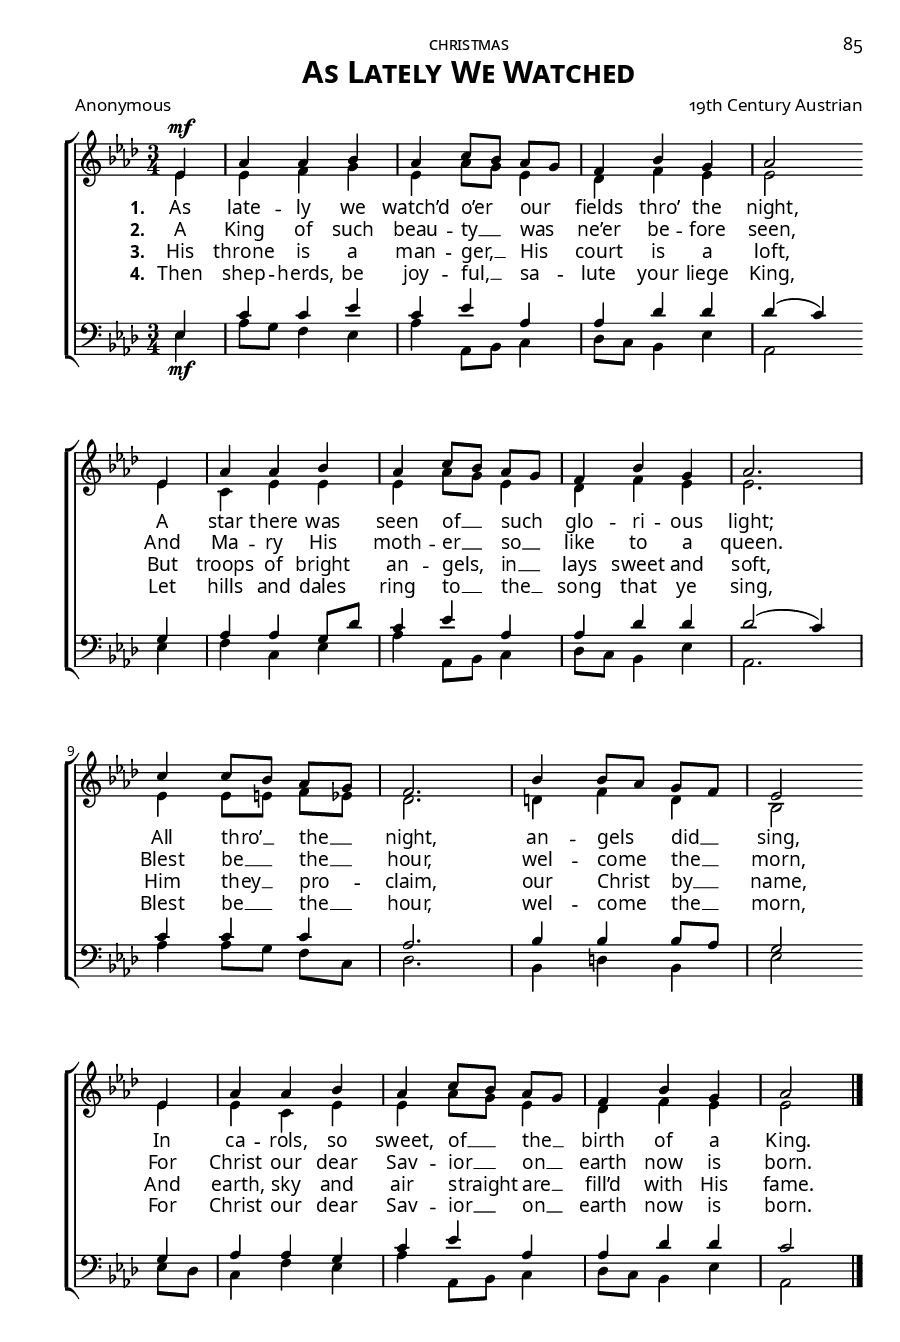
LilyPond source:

\version "2.14.2"
\include "util.ly"
\header {
  title = \markup{\override #'(font-name . "Garamond Premier Pro Semibold"){ \abs-fontsize #15 \smallCapsOldStyle"As Lately We Watched"}}
  poet = \markup\oldStyleNum"Anonymous"
  composer = \markup\oldStyleNum"19th Century Austrian"
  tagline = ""
}
\paper {
  paper-height = 9\in
  paper-width = 6\in
  indent = 0\in
  %system-system-spacing = #'((basic-distance . 10) (padding . 0))
  %system-system-spacing =
  %  #'((basic-distance . 0)
  %     (minimum-distance . 0)
  %     (padding . -0.35)
  %     (stretchability . 100))
  ragged-last-bottom = ##f
  ragged-bottom = ##f
  two-sided = ##t
  inner-margin = 0.5\in
  outer-margin = 0.25\in
  top-margin = 0.25\in
  bottom-margin = 0.25\in
  first-page-number = #085
  print-first-page-number = ##t
  headerLine = \markup{\override #'(font-name . "Garamond Premier Pro") \smallCapsOldStyle"christmas"}
  oddHeaderMarkup = \markup\fill-line{
     \override #'(font-name . "Garamond Premier Pro")\abs-fontsize #8.5
     \combine 
        \fill-line{"" \on-the-fly #print-page-number-check-first
        \oldStylePageNum""
        }
        \fill-line{\headerLine}
  }
  evenHeaderMarkup = \markup {
     \override #'(font-name . "Garamond Premier Pro")\abs-fontsize #8.5
     \combine
        \on-the-fly #print-page-number-check-first
        \oldStylePageNum""
        \fill-line{\headerLine}
  }
}
#(set-global-staff-size 15) \paper{ #(define fonts (make-pango-font-tree "GoudyOlSt BT" "Garamond Premier Pro" "Garamond Premier Pro" (/ 15 20))) }
global = {
  \key aes \major
  \time 3/4
  \autoBeamOff
  \override DynamicLineSpanner #'staff-padding = #0.0
  \override DynamicLineSpanner #'Y-extent = #'(-1 . 1)
}

sopMusic = \relative c' {
  \partial 4 ees4^\mf |
  aes aes bes |
  aes c8[ bes] aes[ g] |
  f4 bes g |
  
  aes2 \bar""\break ees4 |
  aes4 aes4 bes |
  aes c8[ bes] aes[ g] |
  f4 bes g |
  aes2. | \break
  
  c4 c8[ bes] aes[ g] |
  f2. |
  bes4 bes8[ aes] g[ f] |
  ees2 \bar""\break ees4 |
  
  aes aes bes |
  aes c8[ bes] aes[ g] |
  f4 bes g |
  \partial 2 aes2 \bar "|."
}
sopWords = \lyricmode {
  
}

altoMusic = \relative c' {
  ees4 |
  ees f g |
  ees aes8[ g] ees4 |
  des f ees |
  
  ees2 ees4 |
  c ees ees |
  ees aes8[ g] ees4 |
  des f ees |
  ees2. |
  
  ees4 ees8[ e] f[ ees] |
  des2. |
  d4 f d |
  bes2 ees4 |
  
  ees c ees |
  ees aes8[ g] ees4 |
  des f ees |
  ees2 \bar "|."
}
altoWords = \lyricmode {
  \dropLyricsV
  \set stanza = #"1. "
  As late -- ly we watch’d o’er our fields thro’ the night,
  A star there was seen of __ such glo -- ri -- ous light;
  All thro’ __ the __ night, an -- gels did __ sing,
  In ca -- rols, so sweet, of __ the __ birth of a King.
}
altoWordsII = \lyricmode {
  \dropLyricsV
%\markup\italic
  \set stanza = #"2. "
  A King of such beau -- ty __ was ne’er  be -- fore seen,
  And Ma -- ry His moth -- er __ so __ like to a queen.
  Blest be __ the __ hour, wel -- come the __ morn,
  For Christ our dear Sav -- ior __ on __ earth now is born.
}
altoWordsIII = \lyricmode {
  \dropLyricsV
  \set stanza = #"3. "
  His throne is a man -- ger, __ His court is a loft,
  But troops of bright an -- gels, in __ lays sweet and soft,
  Him they __ pro -- claim, our Christ by __ name,
  And earth, sky and air straight are __ fill’d with His fame.
}
altoWordsIV = \lyricmode {
  \dropLyricsV
  \set stanza = #"4. "
  Then shep -- herds, be joy -- ful, __ sa -- lute your liege King,
  Let hills and dales ring to __ the __ song that ye sing,
  Blest be __ the __ hour, wel -- come the __ morn,
  For Christ our dear Sav -- ior __ on __ earth now is born.
}
altoWordsV = \lyricmode {
}
altoWordsVI = \lyricmode {
}
tenorMusic = \relative c {
  ees4_\mf |
  c' c ees |
  c ees aes, |
  aes des des |
  
  des( c) g |
  aes aes g8[ des'] |
  c4 ees aes, |
  aes des des |
  des2( c4) |
  
  c4 c c |
  aes2. |
  bes4 bes bes8[ aes] |
  g2 g4 |
  
  aes4 aes g |
  c ees aes, |
  aes des des |
  c2 \bar "|."
}
tenorWords = \lyricmode {

}

bassMusic = \relative c {
  ees4 |
  aes8[ g] f4 ees |
  aes aes,8[ bes] c4 |
  des8[ c] bes4 ees |
  
  aes,2 ees'4 |
  f c ees |
  aes aes,8[ bes] c4 |
  des8[ c] bes4 ees |
  aes,2. |
  
  aes'4 aes8[ g] f[ c] |
  des2. |
  bes4 d bes |
  ees2 ees8[ des] |
  
  c4 f ees |
  aes aes,8[ bes] c4 |
  des8[ c] bes4 ees |
  aes,2 \bar "|."
}
bassWords = \lyricmode {

}

pianoRH = \relative c' {
  
}
pianoLH = \relative c' {
  
}

\score {
  <<
   \new ChoirStaff <<
%    \new Lyrics = sopranos \with { \override VerticalAxisGroup #'nonstaff-relatedstaff-spacing = #'((basic-distance . 1)) }
    \new Staff = women <<
      \new Voice = "sopranos" { \voiceOne << \global \sopMusic >> }
      \new Voice = "altos" { \voiceTwo << \global \altoMusic >> }
    >>
    \new Lyrics \with { alignAboveContext = #"women" \override VerticalAxisGroup #'nonstaff-relatedstaff-spacing = #'((basic-distance . 1))} \lyricsto "sopranos" \sopWords
    \new Lyrics = "altosVI"  \with { alignBelowContext = #"women" } \lyricsto "sopranos" \altoWordsVI
    \new Lyrics = "altosV"  \with { alignBelowContext = #"women" } \lyricsto "sopranos" \altoWordsV
    \new Lyrics = "altosIV"  \with { alignBelowContext = #"women" } \lyricsto "sopranos" \altoWordsIV
    \new Lyrics = "altosIII"  \with { alignBelowContext = #"women" } \lyricsto "sopranos" \altoWordsIII
    \new Lyrics = "altosII"  \with { alignBelowContext = #"women" } \lyricsto "sopranos" \altoWordsII
    \new Lyrics = "altos"  \with { alignBelowContext = #"women" \override VerticalAxisGroup #'nonstaff-relatedstaff-spacing = #'((basic-distance . 1)) } \lyricsto "sopranos" \altoWords
   \new Staff = men <<
      \clef bass
      \new Voice = "tenors" { \voiceOne << \global \tenorMusic >> }
      \new Voice = "basses" { \voiceTwo << \global \bassMusic >> }
    >>
    \new Lyrics \with { alignAboveContext = #"men" \override VerticalAxisGroup #'nonstaff-relatedstaff-spacing = #'((basic-distance . 1)) } \lyricsto "tenors" \tenorWords
    \new Lyrics \with { alignBelowContext = #"men" \override VerticalAxisGroup #'nonstaff-relatedstaff-spacing = #'((basic-distance . 1)) } \lyricsto "basses" \bassWords
  >>
%    \new PianoStaff << \new Staff { \new Voice { \pianoRH } } \new Staff { \clef "bass" \pianoLH } >>
  >>
  \layout {
    \context {
      \Score
      %\override SpacingSpanner #'base-shortest-duration = #(ly:make-moment 1 8)
      %\override SpacingSpanner #'common-shortest-duration = #(ly:make-moment 1 4)
    }
    \context {
      % Remove all empty staves
      % \Staff \RemoveEmptyStaves \override VerticalAxisGroup #'remove-first = ##t
    }
    \context {
      \Lyrics
      \override LyricText #'X-offset = #center-on-word
    }
  }
  \midi {
    \tempo 4 = 90
    \set Staff.midiInstrument = "flute"
  
    \context {
      \Voice
      \remove "Dynamic_performer"
    }
  }
}
